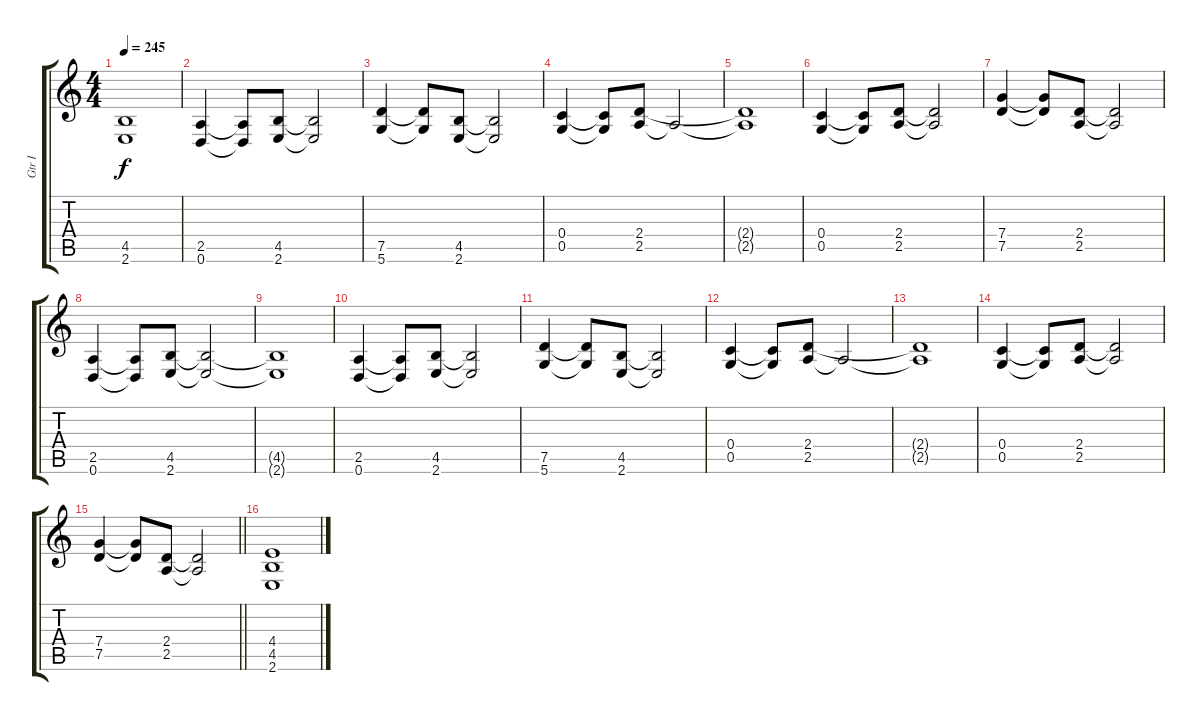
\track ("Gtr I" "Gtr I") {instrument overdrivenguitar}
\staff {score tabs}
\tuning (D4 A3 F3 C3 G2 D2) {hide}
\ts (4 4)
\tempo 245
\clef g2
\ks c
(4.5{t} 2.6{t}).1{dy f} |
(2.5 0.6).4 (2.5{t} 0.6{t}).8 (4.5 2.6).8 (4.5{t} 2.6{t}).2 |
(7.5 5.6).4 (7.5{t} 5.6{t}).8 (4.5 2.6).8 (4.5{t} 2.6{t}).2 |
(0.4 0.5).4 (0.4{t} 0.5{t}).8 (2.4 2.5).8 2.5{t}.2 |
(2.4{t} 2.5{t}).1 |
(0.4 0.5).4 (0.4{t} 0.5{t}).8 (2.4 2.5).8 (2.4{t} 2.5{t}).2 |
(7.4 7.5).4 (7.4{t} 7.5{t}).8 (2.4 2.5).8 (2.4{t} 2.5{t}).2 |
(2.5 0.6).4 (2.5{t} 0.6{t}).8 (4.5 2.6).8 (4.5{t} 2.6{t}).2 |
(4.5{t} 2.6{t}).1 |
(2.5 0.6).4 (2.5{t} 0.6{t}).8 (4.5 2.6).8 (4.5{t} 2.6{t}).2 |
(7.5 5.6).4 (7.5{t} 5.6{t}).8 (4.5 2.6).8 (4.5{t} 2.6{t}).2 |
(0.4 0.5).4 (0.4{t} 0.5{t}).8 (2.4 2.5).8 2.5{t}.2 |
(2.4{t} 2.5{t}).1 |
(0.4 0.5).4 (0.4{t} 0.5{t}).8 (2.4 2.5).8 (2.4{t} 2.5{t}).2 |
\barLineRight lightlight
(7.4 7.5).4 (7.4{t} 7.5{t}).8 (2.4 2.5).8 (2.4{t} 2.5{t}).2 |
(4.4 4.5 2.6).1
